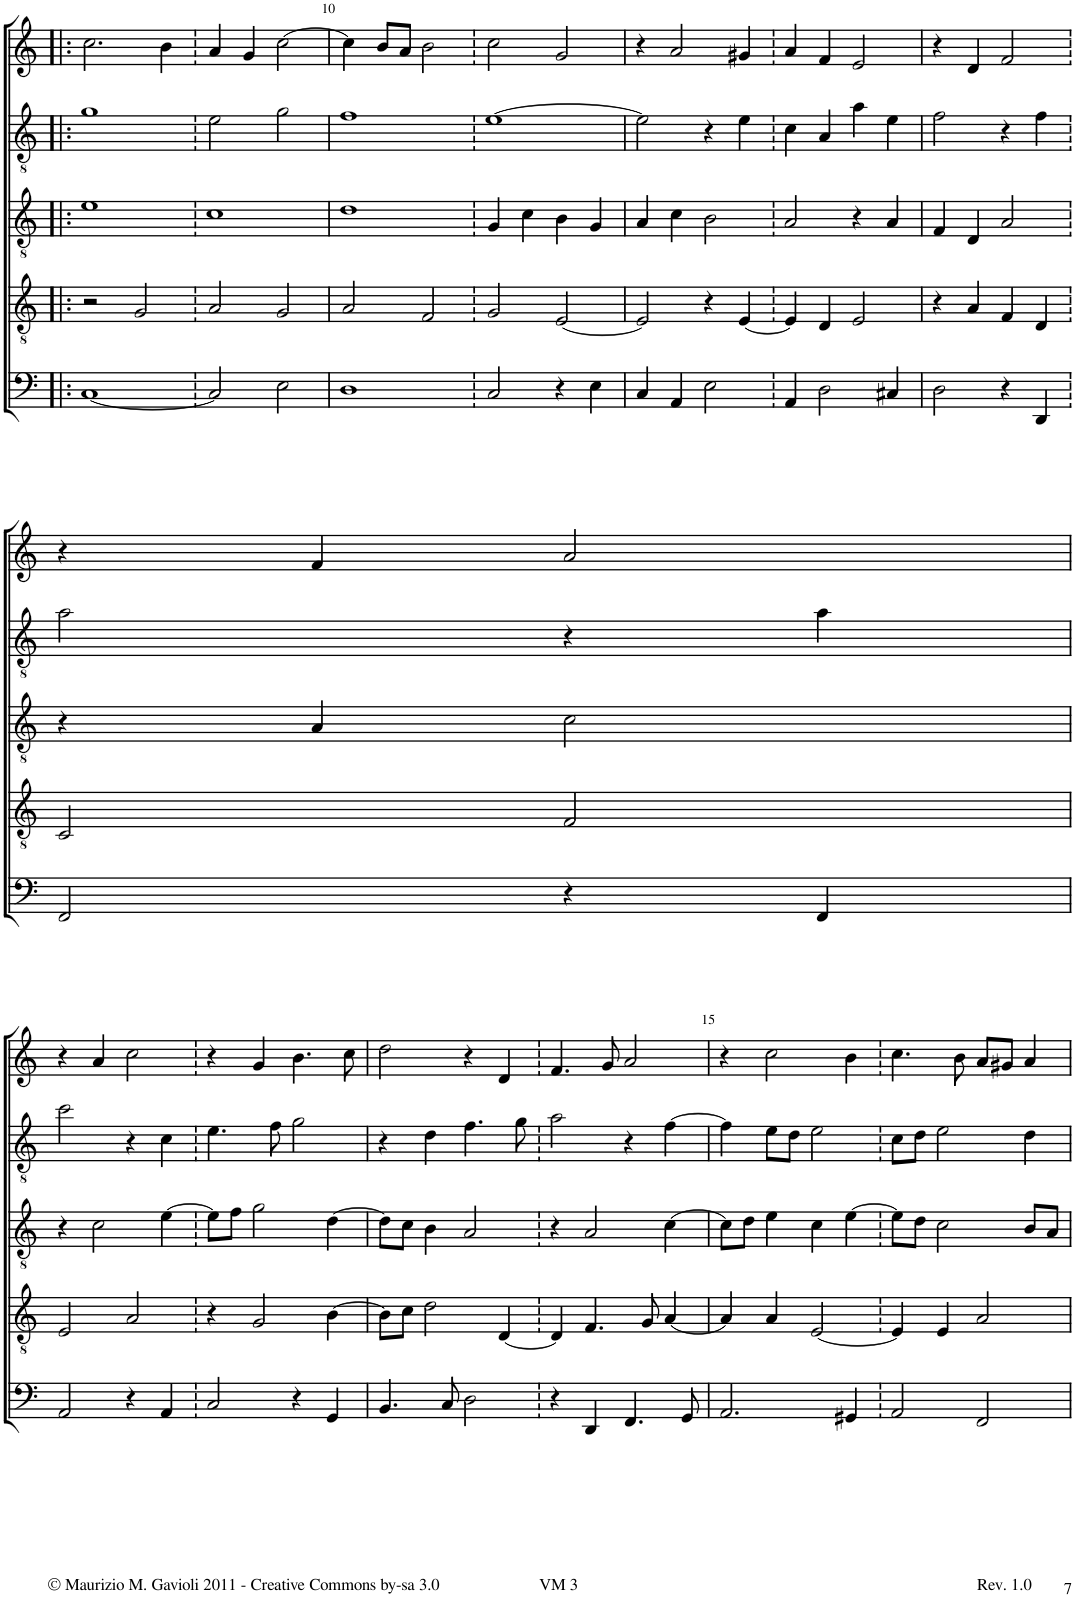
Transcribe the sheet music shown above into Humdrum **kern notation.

**kern	**kern	**kern	**kern	**kern
*part5	*part4	*part3	*part2	*part1
*staff5	*staff4	*staff3	*staff2	*staff1
*I"Bassus	*I"Quintus	*I"Tenor	*I"Altus	*I"Cantus
!!LO:PB:g=z
*clefF4	*clefGv2	*clefGv2	*clefGv2	*clefG2
*k[]	*k[]	*k[]	*k[]	*k[]
*M2/2	*M2/2	*M2/2	*M2/2	*M2/2
=9!|:	=9!|:	=9!|:	=9!|:	=9!|:
[1C	2r	1e	1g	2.cc\
.	2G/	.	.	.
.	.	.	.	4b\
=9X9	=9X9	=9X9	=9X9	=9X9
2C/]	2A/	1c	2e\	4a/
.	.	.	.	4g/
2E\	2G/	.	2g\	[2cc\
=10	=10	=10	=10	=10
1D	2A/	1d	1f	4cc\]
.	.	.	.	8b/L
.	.	.	.	8a/J
.	2F/	.	.	2b\
=10X10	=10X10	=10X10	=10X10	=10X10
2C/	2G/	4G/	[1e	2cc\
.	.	4c\	.	.
4r	[2E/	4B\	.	2g/
4E\	.	4G/	.	.
=11	=11	=11	=11	=11
4C/	2E/]	4A/	2e\]	4r
4AA/	.	4c\	.	2a/
2E\	4r	2B\	4r	.
.	[4E/	.	4e\	4g#X/
=11X11	=11X11	=11X11	=11X11	=11X11
4AA/	4E/]	2A/	4c\	4a/
2D\	4D/	.	4A/	4f/
.	2E/	4r	4a\	2e/
4C#X/	.	4A/	4e\	.
=12	=12	=12	=12	=12
2D\	4r	4F/	2f\	4r
.	4A/	4D/	.	4d/
4r	4F/	2A/	4r	2f/
4DD/	4D/	.	4f\	.
!!LO:LB:g=z
=12X12	=12X12	=12X12	=12X12	=12X12
2FF/	2C/	4r	2a\	4r
.	.	4A/	.	4f/
4r	2F/	2c\	4r	2a/
4FF/	.	.	4a\	.
!!LO:LB:g=z
=13	=13	=13	=13	=13
2AA/	2E/	4r	2cc\	4r
.	.	2c\	.	4a/
4r	2A/	.	4r	2cc\
4AA/	.	[4e\	4c\	.
=13X13	=13X13	=13X13	=13X13	=13X13
2C/	4r	8e\L]	4.e\	4r
.	.	8f\J	.	.
.	2G/	2g\	.	4g/
.	.	.	8f\	.
4r	.	.	2g\	4.b\
4GG/	[4B\	[4d\	.	.
.	.	.	.	8cc\
=14	=14	=14	=14	=14
4.BB/	8B\L]	8d\L]	4r	2dd\
.	8c\J	8c\J	.	.
.	2d\	4B\	4d\	.
8C/	.	.	.	.
2D\	.	2A/	4.f\	4r
.	[4D/	.	.	4d/
.	.	.	8g\	.
=14X14	=14X14	=14X14	=14X14	=14X14
4r	4D/]	4r	2a\	4.f/
4DD/	4.F/	2A/	.	.
.	.	.	.	8g/
4.FF/	.	.	4r	2a/
.	8G/	.	.	.
.	[4A/	[4c\	[4f\	.
8GG/	.	.	.	.
=15	=15	=15	=15	=15
2.AA/	4A/]	8c\L]	4f\]	4r
.	.	8d\J	.	.
.	4A/	4e\	8e\L	2cc\
.	.	.	8d\J	.
.	[2E/	4c\	2e\	.
4GG#X/	.	[4e\	.	4b\
=15X15	=15X15	=15X15	=15X15	=15X15
2AA/	4E/]	8e\L]	8c\L	4.cc\
.	.	8d\J	8d\J	.
.	4E/	2c\	2e\	.
.	.	.	.	8b\
2FF/	2A/	.	.	8a/L
.	.	.	.	8g#X/J
.	.	8B/L	4d\	4a/
.	.	8A/J	.	.
=	=	=	=	=
*-	*-	*-	*-	*-
